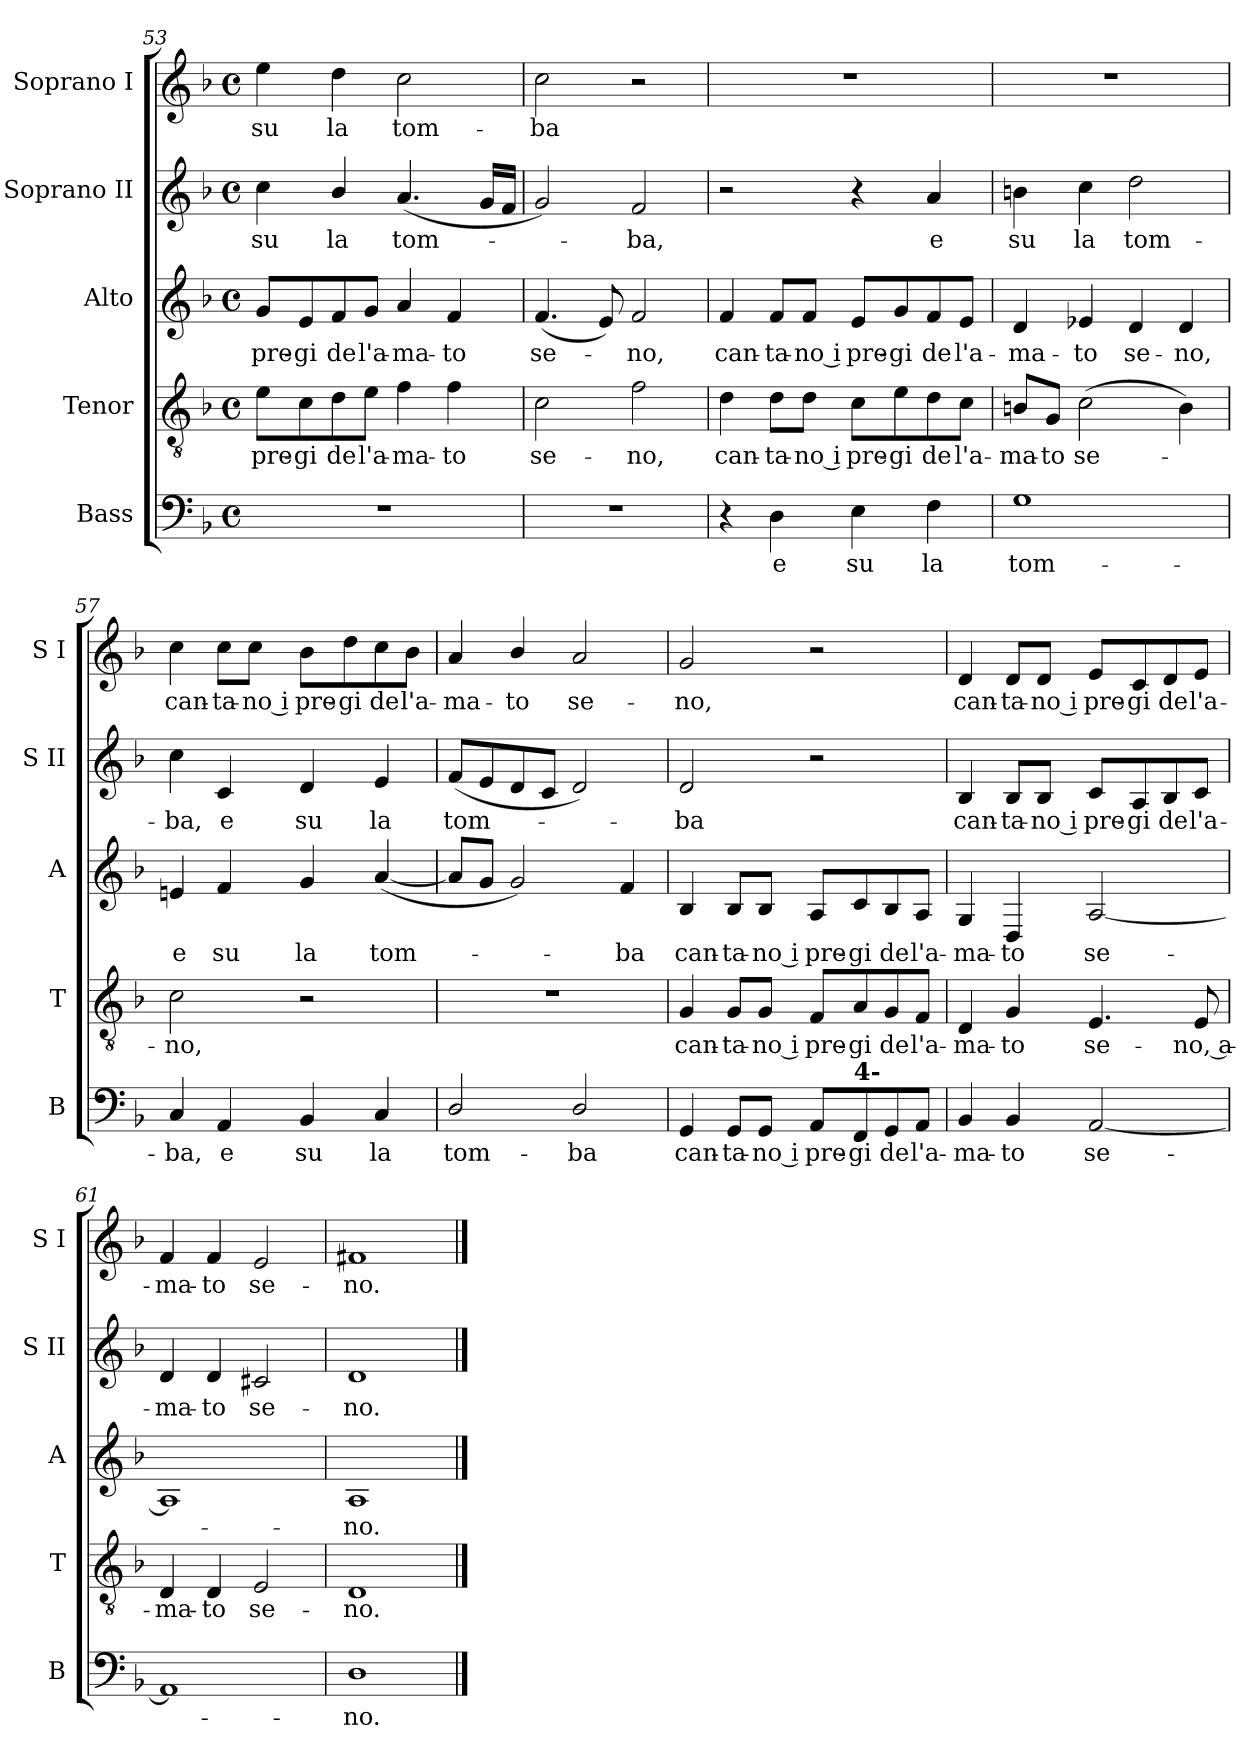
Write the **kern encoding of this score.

**kern	**text	**kern	**text	**kern	**text	**kern	**text	**kern	**text
*part5	*part5	*part4	*part4	*part3	*part3	*part2	*part2	*part1	*part1
*staff5	*staff5	*staff4	*staff4	*staff3	*staff3	*staff2	*staff2	*staff1	*staff1
*I"Bass	*	*I"Tenor	*	*I"Alto	*	*I"Soprano II	*	*I"Soprano I	*
*I'B	*	*I'T	*	*I'A	*	*I'S II	*	*I'S I	*
*clefF4	*	*clefGv2	*	*clefG2	*	*clefG2	*	*clefG2	*
*k[b-]	*	*k[b-]	*	*k[b-]	*	*k[b-]	*	*k[b-]	*
*F:	*	*F:	*	*F:	*	*F:	*	*F:	*
*M4/4	*	*M4/4	*	*M4/4	*	*M4/4	*	*M4/4	*
*met(c)	*	*met(c)	*	*met(c)	*	*met(c)	*	*met(c)	*
=53	=53	=53	=53	=53	=53	=53	=53	=53	=53
!	!	!	!LO:LY:b	!	!LO:LY:b	!	!LO:LY:b	!	!LO:LY:b
1r	.	8e\L	pre-	8g/L	pre-	4cc\	su	4ee\	su
!	!	!	!LO:LY:b	!	!LO:LY:b	!	!	!	!
.	.	8c\	-gi	8e/	-gi	.	.	.	.
!	!	!	!LO:LY:b	!	!LO:LY:b	!	!LO:LY:b	!	!LO:LY:b
.	.	8d\	de	8f/	de	4b-/	la	4dd\	la
!	!	!	!LO:LY:b	!	!LO:LY:b	!	!	!	!
.	.	8e\J	l'a-	8g/J	l'a-	.	.	.	.
!	!	!	!LO:LY:b	!	!LO:LY:b	!	!LO:LY:b	!	!LO:LY:b
.	.	4f\	-ma-	4a/	-ma-	(<4.a/	tom-	2cc\	tom-
!	!	!	!LO:LY:b	!	!LO:LY:b	!	!	!	!
.	.	4f\	-to	4f/	-to	.	.	.	.
.	.	.	.	.	.	16g/LL	.	.	.
.	.	.	.	.	.	16f/JJ	.	.	.
=54	=54	=54	=54	=54	=54	=54	=54	=54	=54
!	!	!	!LO:LY:b	!	!LO:LY:b	!	!	!	!LO:LY:b
1r	.	2c\	se-	(<4.f/	se-	2g/)	.	2cc\	-ba
.	.	.	.	8e/)	.	.	.	.	.
!	!	!	!LO:LY:b	!	!LO:LY:b	!	!LO:LY:b	!	!
.	.	2f\	-no,	2f/	no,	2f/	ba,	2r	.
=55	=55	=55	=55	=55	=55	=55	=55	=55	=55
!	!	!	!LO:LY:b	!	!LO:LY:b	!	!	!	!
4r	.	4d\	can-	4f/	can-	2r	.	1r	.
!	!LO:LY:b	!	!LO:LY:b	!	!LO:LY:b	!	!	!	!
4D\	e	8d\L	-ta-	8f/L	-ta-	.	.	.	.
!	!	!	!LO:LY:b	!	!LO:LY:b	!	!	!	!
.	.	8d\J	-no i	8f/J	-no i	.	.	.	.
!	!LO:LY:b	!	!LO:LY:b	!	!LO:LY:b	!	!	!	!
4E\	su	8c\L	pre-	8e/L	pre-	4r	.	.	.
!	!	!	!LO:LY:b	!	!LO:LY:b	!	!	!	!
.	.	8e\	-gi	8g/	-gi	.	.	.	.
!	!LO:LY:b	!	!LO:LY:b	!	!LO:LY:b	!	!LO:LY:b	!	!
4F\	la	8d\	de	8f/	de	4a/	e	.	.
!	!	!	!LO:LY:b	!	!LO:LY:b	!	!	!	!
.	.	8c\J	l'a-	8e/J	l'a-	.	.	.	.
=56	=56	=56	=56	=56	=56	=56	=56	=56	=56
!	!LO:LY:b	!	!LO:LY:b	!	!LO:LY:b	!	!LO:LY:b	!	!
1G	tom-	8Bn/L	-ma-	4d/	-ma-	4bn\	su	1r	.
!	!	!	!LO:LY:b	!	!	!	!	!	!
.	.	8G/J	-to	.	.	.	.	.	.
!	!	!	!LO:LY:b	!	!LO:LY:b	!	!LO:LY:b	!	!
.	.	(>2c\	se-	4e-X/	-to	4cc\	la	.	.
!	!	!	!	!	!LO:LY:b	!	!LO:LY:b	!	!
.	.	.	.	4d/	se-	2dd\	tom-	.	.
!	!	!	!	!	!LO:LY:b	!	!	!	!
.	.	4B\)	.	4d/	-no,	.	.	.	.
!!LO:PB:g=z
=57	=57	=57	=57	=57	=57	=57	=57	=57	=57
!	!LO:LY:b	!	!LO:LY:b	!	!LO:LY:b	!	!LO:LY:b	!	!LO:LY:b
4C/	-ba,	2c\	no,	4en/	e	4cc\	-ba,	4cc\	can-
!	!LO:LY:b	!	!	!	!LO:LY:b	!	!LO:LY:b	!	!LO:LY:b
4AA/	e	.	.	4f/	su	4c/	e	8cc\L	-ta-
!	!	!	!	!	!	!	!	!	!LO:LY:b
.	.	.	.	.	.	.	.	8cc\J	-no i
!	!LO:LY:b	!	!	!	!LO:LY:b	!	!LO:LY:b	!	!LO:LY:b
4BB-/	su	2r	.	4g/	la	4d/	su	8b-\L	pre-
!	!	!	!	!	!	!	!	!	!LO:LY:b
.	.	.	.	.	.	.	.	8dd\	-gi
!	!LO:LY:b	!	!	!	!LO:LY:b	!	!LO:LY:b	!	!LO:LY:b
4C/	la	.	.	(<[4a/	tom-	4e/	la	8cc\	de
!	!	!	!	!	!	!	!	!	!LO:LY:b
.	.	.	.	.	.	.	.	8b-\J	l'a-
=58	=58	=58	=58	=58	=58	=58	=58	=58	=58
!	!LO:LY:b	!	!	!	!	!	!LO:LY:b	!	!LO:LY:b
2D/	tom-	1r	.	8a/L]	.	(<8f/L	tom-	4a/	-ma-
.	.	.	.	8g/J	.	8e/	.	.	.
!	!	!	!	!	!	!	!	!	!LO:LY:b
.	.	.	.	2g/)	.	8d/	.	4b-/	-to
.	.	.	.	.	.	8c/J	.	.	.
!	!LO:LY:b	!	!	!	!	!	!	!	!LO:LY:b
2D/	-ba	.	.	.	.	2d/)	.	2a/	se-
!	!	!	!	!	!LO:LY:b	!	!	!	!
.	.	.	.	4f/	ba	.	.	.	.
=59	=59	=59	=59	=59	=59	=59	=59	=59	=59
!	!LO:LY:b	!	!LO:LY:b	!	!LO:LY:b	!	!LO:LY:b	!	!LO:LY:b
4GG/	can-	4G/	can-	4B-/	can-	2d/	ba	2g/	-no,
!	!LO:LY:b	!	!LO:LY:b	!	!LO:LY:b	!	!	!	!
8GG/L	-ta-	8G/L	-ta-	8B-/L	-ta-	.	.	.	.
!	!LO:LY:b	!	!LO:LY:b	!	!LO:LY:b	!	!	!	!
8GG/J	-no i	8G/J	-no i	8B-/J	-no i	.	.	.	.
!	!LO:LY:b	!	!LO:LY:b	!	!LO:LY:b	!	!	!	!
8AA/L	pre-	8F/L	pre-	8A/L	pre-	2r	.	2r	.
!LO:TX:a:B:t=4-	!	!	!	!	!	!	!	!	!
!	!LO:LY:b	!	!LO:LY:b	!	!LO:LY:b	!	!	!	!
8FF/	-gi	8A/	-gi	8c/	-gi	.	.	.	.
!	!LO:LY:b	!	!LO:LY:b	!	!LO:LY:b	!	!	!	!
8GG/	de	8G/	de	8B-/	de	.	.	.	.
!	!LO:LY:b	!	!LO:LY:b	!	!LO:LY:b	!	!	!	!
8AA/J	l'a-	8F/J	l'a-	8A/J	l'a-	.	.	.	.
=60	=60	=60	=60	=60	=60	=60	=60	=60	=60
*	*	*	*	*	*	*	*	*MM95	*
!	!LO:LY:b	!	!LO:LY:b	!	!LO:LY:b	!	!LO:LY:b	!	!LO:LY:b
4BB-/	-ma-	4D/	-ma-	4G/	-ma-	4B-/	can-	4d/	can-
*	*	*	*	*	*	*	*	*MM93	*
!	!LO:LY:b	!	!LO:LY:b	!	!LO:LY:b	!	!LO:LY:b	!	!LO:LY:b
4BB-/	-to	4G/	-to	4D/	-to	8B-/L	-ta-	8d/L	-ta-
*	*	*	*	*	*	*	*	*MM92	*
!	!	!	!	!	!	!	!LO:LY:b	!	!LO:LY:b
.	.	.	.	.	.	8B-/J	-no i	8d/J	-no i
*	*	*	*	*	*	*	*	*MM91	*
!	!LO:LY:b	!	!LO:LY:b	!	!LO:LY:b	!	!LO:LY:b	!	!LO:LY:b
[2AA/	se-	4.E/	se-	[2A/	se-	8c/L	pre-	8e/L	pre-
*	*	*	*	*	*	*	*	*MM90	*
!	!	!	!	!	!	!	!LO:LY:b	!	!LO:LY:b
.	.	.	.	.	.	8A/	-gi	8c/	-gi
*	*	*	*	*	*	*	*	*MM90	*
!	!	!	!	!	!	!	!LO:LY:b	!	!LO:LY:b
.	.	.	.	.	.	8B-/	de	8d/	de
*	*	*	*	*	*	*	*	*MM89	*
!	!	!	!LO:LY:b	!	!	!	!LO:LY:b	!	!LO:LY:b
.	.	8E/	-no, a-	.	.	8c/J	l'a-	8e/J	l'a-
=61	=61	=61	=61	=61	=61	=61	=61	=61	=61
*	*	*	*	*	*	*	*	*MM87	*
!	!	!	!LO:LY:b	!	!	!	!LO:LY:b	!	!LO:LY:b
1AA]	.	4D/	-ma-	1A]	.	4d/	-ma-	4f/	-ma-
*	*	*	*	*	*	*	*	*MM86	*
!	!	!	!LO:LY:b	!	!	!	!LO:LY:b	!	!LO:LY:b
.	.	4D/	-to	.	.	4d/	-to	4f/	-to
*	*	*	*	*	*	*	*	*MM83	*
!	!	!	!LO:LY:b	!	!	!	!LO:LY:b	!	!LO:LY:b
.	.	2E/	se-	.	.	2c#X/	se-	2e/	se-
=62	=62	=62	=62	=62	=62	=62	=62	=62	=62
*	*	*	*	*	*	*	*	*MM82	*
!	!LO:LY:b	!	!LO:LY:b	!	!LO:LY:b	!	!LO:LY:b	!	!LO:LY:b
1D	no.	1D	-no.	1A	no.	1d	-no.	1f#X	-no.
==	==	==	==	==	==	==	==	==	==
*-	*-	*-	*-	*-	*-	*-	*-	*-	*-
